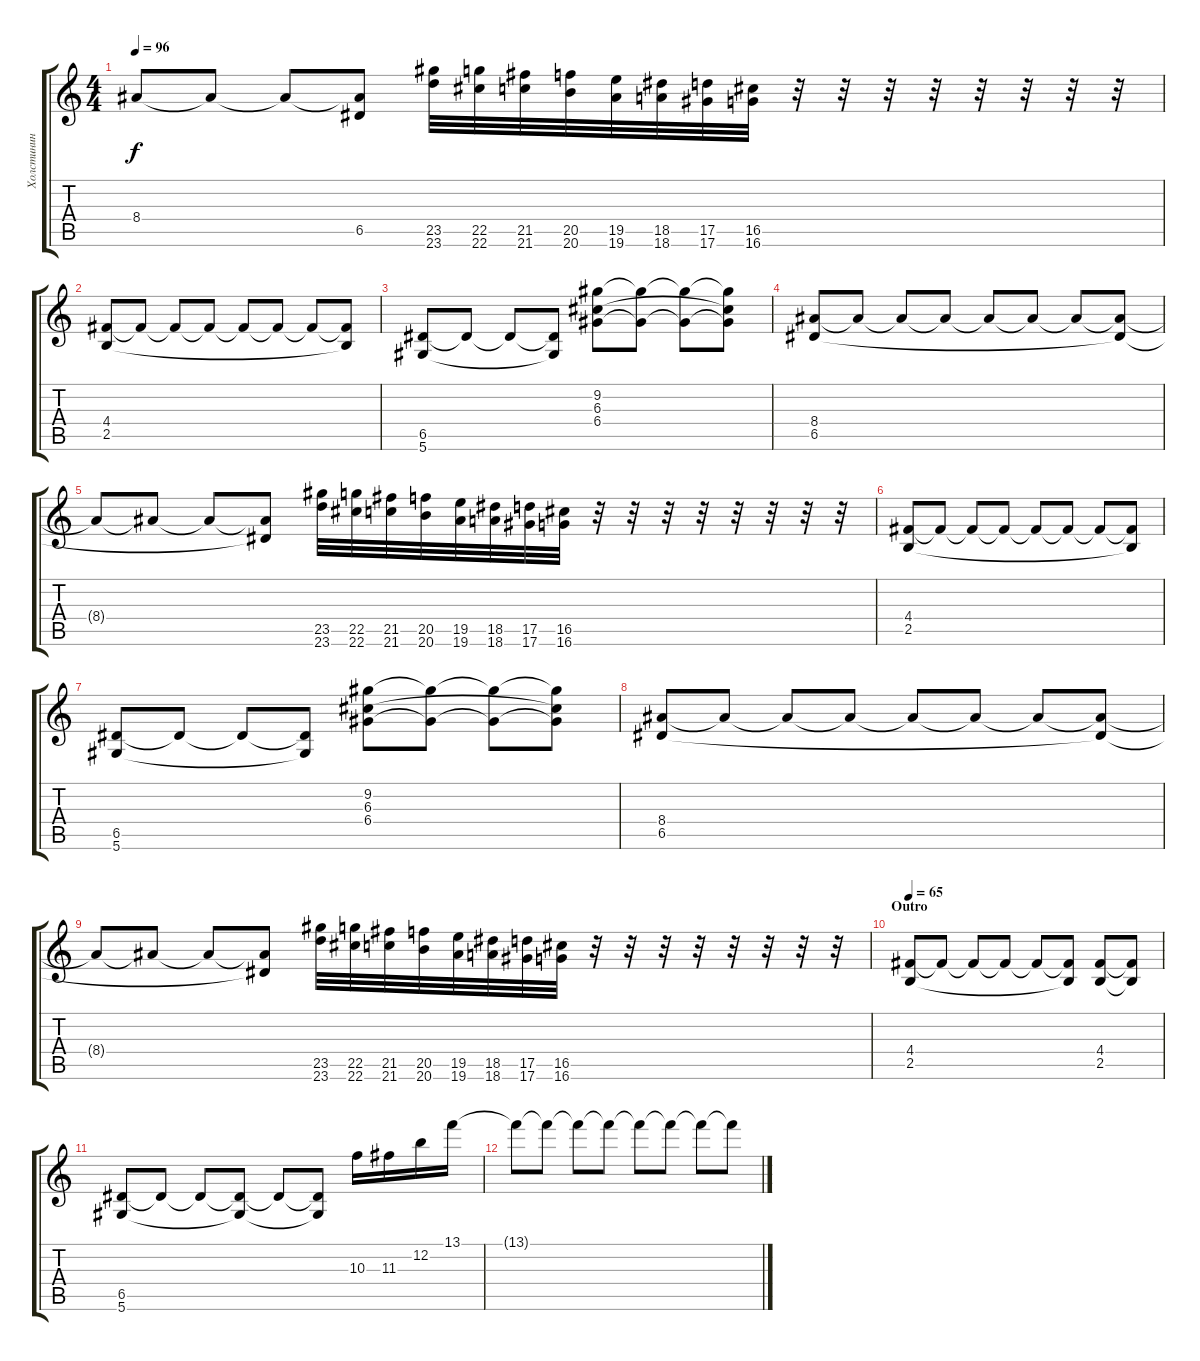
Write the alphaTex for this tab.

\track ("Холстинин (Guitar 2)" "Холстинин ") {instrument distortionguitar}
\staff {score tabs}
\tuning (E4 B3 G3 D3 A2 Eb2) {hide}
\ts (4 4)
\tempo 96
\clef g2
\ks c
8.4{t}.8{dy f} 8.4{t}.8 8.4{t}.8 (8.4{t} 6.5{t}).8 (23.5 23.6).32 (22.5 22.6).32 (21.5 21.6).32 (20.5 20.6).32 (19.5 19.6).32 (18.5 18.6).32 (17.5 17.6).32 (16.5 16.6).32 r.32 r.32 r.32 r.32 r.32 r.32 r.32 r.32 |
(4.4 2.5).8 4.4{t}.8 4.4{t}.8 4.4{t}.8 4.4{t}.8 4.4{t}.8 4.4{t}.8 (4.4{t} 2.5{t}).8 |
(6.5 5.6).8 6.5{t}.8 6.5{t}.8 (6.5{t} 5.6{t}).8 (9.2 6.3 6.4).8 (9.2{t} 6.4{t}).8 (9.2{t} 6.4{t}).8 (9.2{t} 6.3{t} 6.4{t}).8 |
(8.4 6.5).8 8.4{t}.8 8.4{t}.8 8.4{t}.8 8.4{t}.8 8.4{t}.8 8.4{t}.8 (8.4{t} 6.5{t}).8 |
8.4{t}.8 8.4{t}.8 8.4{t}.8 (8.4{t} 6.5{t}).8 (23.5 23.6).32 (22.5 22.6).32 (21.5 21.6).32 (20.5 20.6).32 (19.5 19.6).32 (18.5 18.6).32 (17.5 17.6).32 (16.5 16.6).32 r.32 r.32 r.32 r.32 r.32 r.32 r.32 r.32 |
(4.4 2.5).8 4.4{t}.8 4.4{t}.8 4.4{t}.8 4.4{t}.8 4.4{t}.8 4.4{t}.8 (4.4{t} 2.5{t}).8 |
(6.5 5.6).8 6.5{t}.8 6.5{t}.8 (6.5{t} 5.6{t}).8 (9.2 6.3 6.4).8 (9.2{t} 6.4{t}).8 (9.2{t} 6.4{t}).8 (9.2{t} 6.3{t} 6.4{t}).8 |
(8.4 6.5).8 8.4{t}.8 8.4{t}.8 8.4{t}.8 8.4{t}.8 8.4{t}.8 8.4{t}.8 (8.4{t} 6.5{t}).8 |
8.4{t}.8 8.4{t}.8 8.4{t}.8 (8.4{t} 6.5{t}).8 (23.5 23.6).32 (22.5 22.6).32 (21.5 21.6).32 (20.5 20.6).32 (19.5 19.6).32 (18.5 18.6).32 (17.5 17.6).32 (16.5 16.6).32 r.32 r.32 r.32 r.32 r.32 r.32 r.32 r.32 |
\section ("" "Outro")
\tempo 65
(4.4 2.5).8 4.4{t}.8 4.4{t}.8 4.4{t}.8 4.4{t}.8 (4.4{t} 2.5{t}).8 (4.4 2.5).8 (4.4{t} 2.5{t}).8 |
(6.5 5.6).8 6.5{t}.8 6.5{t}.8 (6.5{t} 5.6{t}).8 6.5{t}.8 (6.5{t} 5.6{t}).8 10.3.16 11.3.16 12.2.16 13.1.16 |
13.1{t}.8 13.1{t}.8 13.1{t}.8 13.1{t}.8 13.1{t}.8 13.1{t}.8 13.1{t}.8 13.1{t}.8
